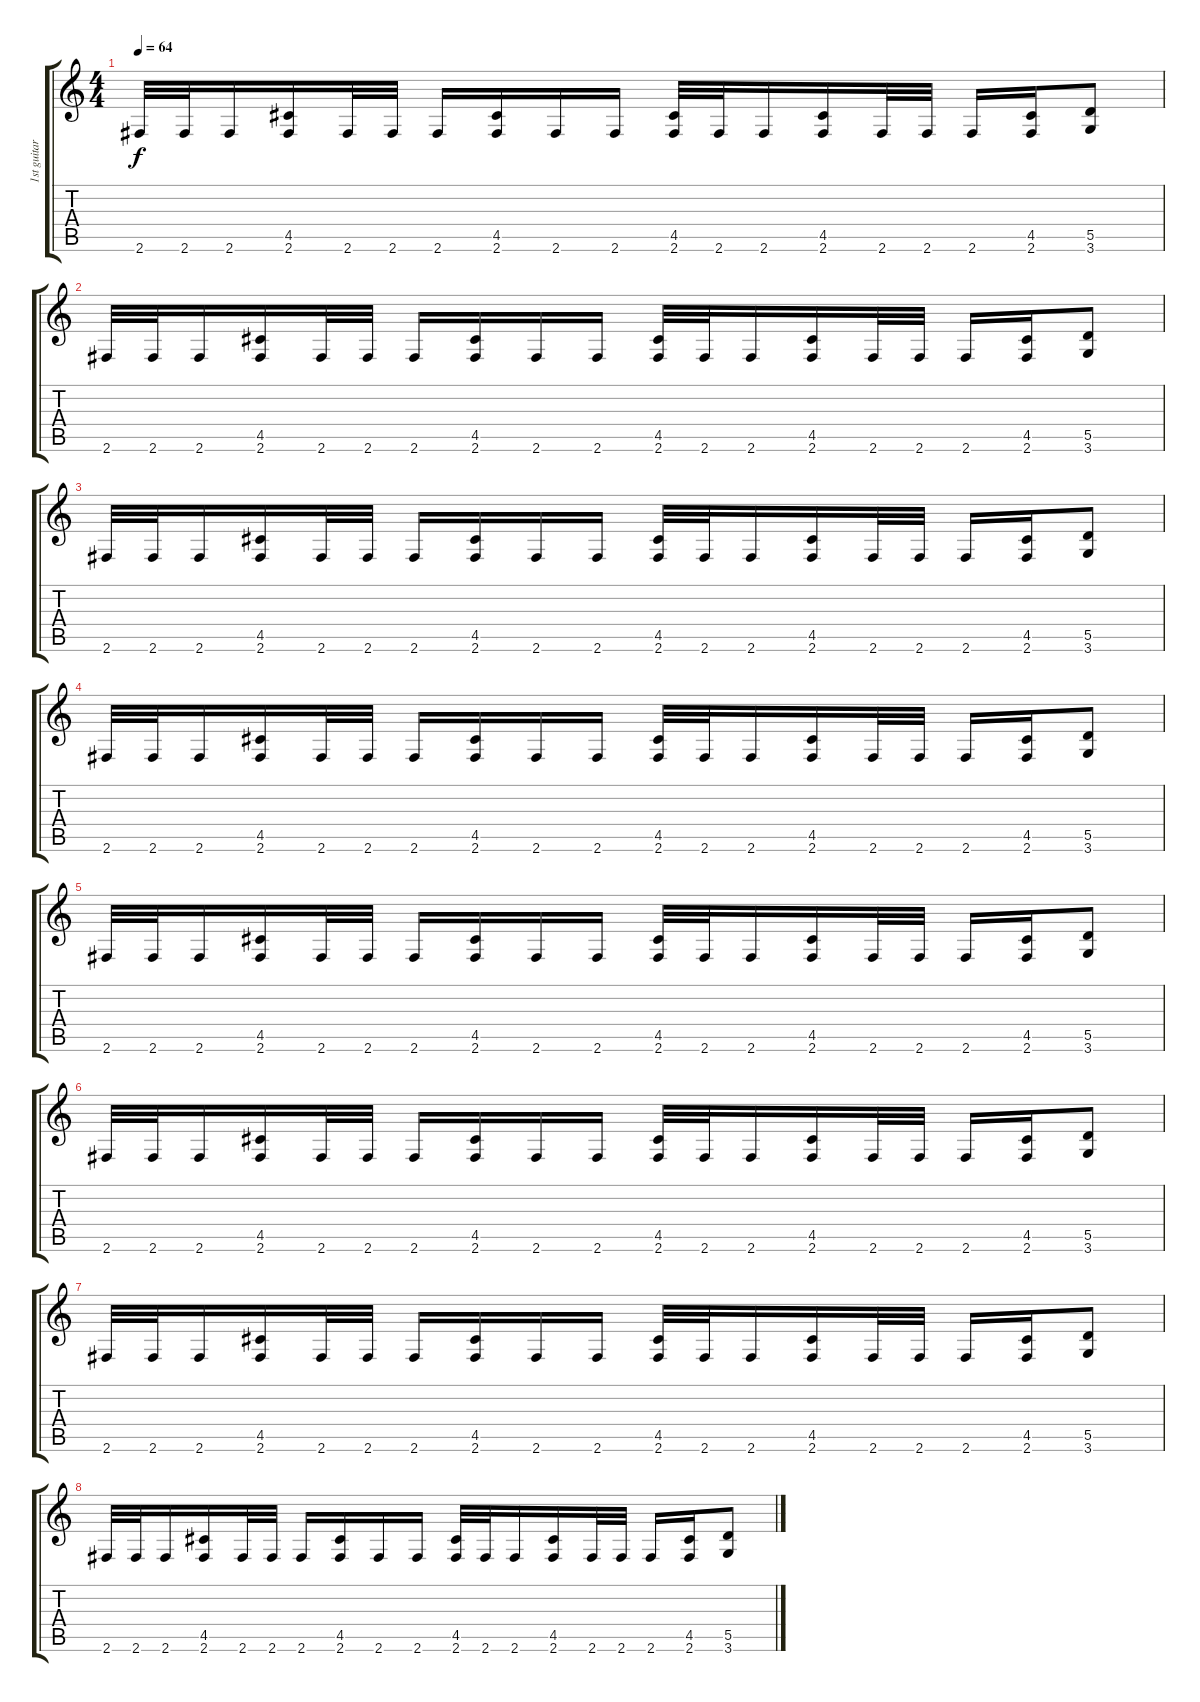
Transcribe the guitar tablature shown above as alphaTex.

\track ("1st guitar" "1st guitar") {instrument distortionguitar}
\staff {score tabs}
\tuning (E4 B3 G3 D3 A2 E2) {hide}
\ts (4 4)
\tempo 64
\clef g2
\ks c
2.6.32{dy f} 2.6.32 2.6.16 (4.5 2.6).16 2.6.32 2.6.32 2.6.16 (4.5 2.6).16 2.6.16 2.6.16 (4.5 2.6).32 2.6.32 2.6.16 (4.5 2.6).16 2.6.32 2.6.32 2.6.16 (4.5 2.6).16 (5.5 3.6).8 |
2.6.32 2.6.32 2.6.16 (4.5 2.6).16 2.6.32 2.6.32 2.6.16 (4.5 2.6).16 2.6.16 2.6.16 (4.5 2.6).32 2.6.32 2.6.16 (4.5 2.6).16 2.6.32 2.6.32 2.6.16 (4.5 2.6).16 (5.5 3.6).8 |
2.6.32 2.6.32 2.6.16 (4.5 2.6).16 2.6.32 2.6.32 2.6.16 (4.5 2.6).16 2.6.16 2.6.16 (4.5 2.6).32 2.6.32 2.6.16 (4.5 2.6).16 2.6.32 2.6.32 2.6.16 (4.5 2.6).16 (5.5 3.6).8 |
2.6.32 2.6.32 2.6.16 (4.5 2.6).16 2.6.32 2.6.32 2.6.16 (4.5 2.6).16 2.6.16 2.6.16 (4.5 2.6).32 2.6.32 2.6.16 (4.5 2.6).16 2.6.32 2.6.32 2.6.16 (4.5 2.6).16 (5.5 3.6).8 |
2.6.32 2.6.32 2.6.16 (4.5 2.6).16 2.6.32 2.6.32 2.6.16 (4.5 2.6).16 2.6.16 2.6.16 (4.5 2.6).32 2.6.32 2.6.16 (4.5 2.6).16 2.6.32 2.6.32 2.6.16 (4.5 2.6).16 (5.5 3.6).8 |
2.6.32 2.6.32 2.6.16 (4.5 2.6).16 2.6.32 2.6.32 2.6.16 (4.5 2.6).16 2.6.16 2.6.16 (4.5 2.6).32 2.6.32 2.6.16 (4.5 2.6).16 2.6.32 2.6.32 2.6.16 (4.5 2.6).16 (5.5 3.6).8 |
2.6.32 2.6.32 2.6.16 (4.5 2.6).16 2.6.32 2.6.32 2.6.16 (4.5 2.6).16 2.6.16 2.6.16 (4.5 2.6).32 2.6.32 2.6.16 (4.5 2.6).16 2.6.32 2.6.32 2.6.16 (4.5 2.6).16 (5.5 3.6).8 |
2.6.32 2.6.32 2.6.16 (4.5 2.6).16 2.6.32 2.6.32 2.6.16 (4.5 2.6).16 2.6.16 2.6.16 (4.5 2.6).32 2.6.32 2.6.16 (4.5 2.6).16 2.6.32 2.6.32 2.6.16 (4.5 2.6).16 (5.5 3.6).8
